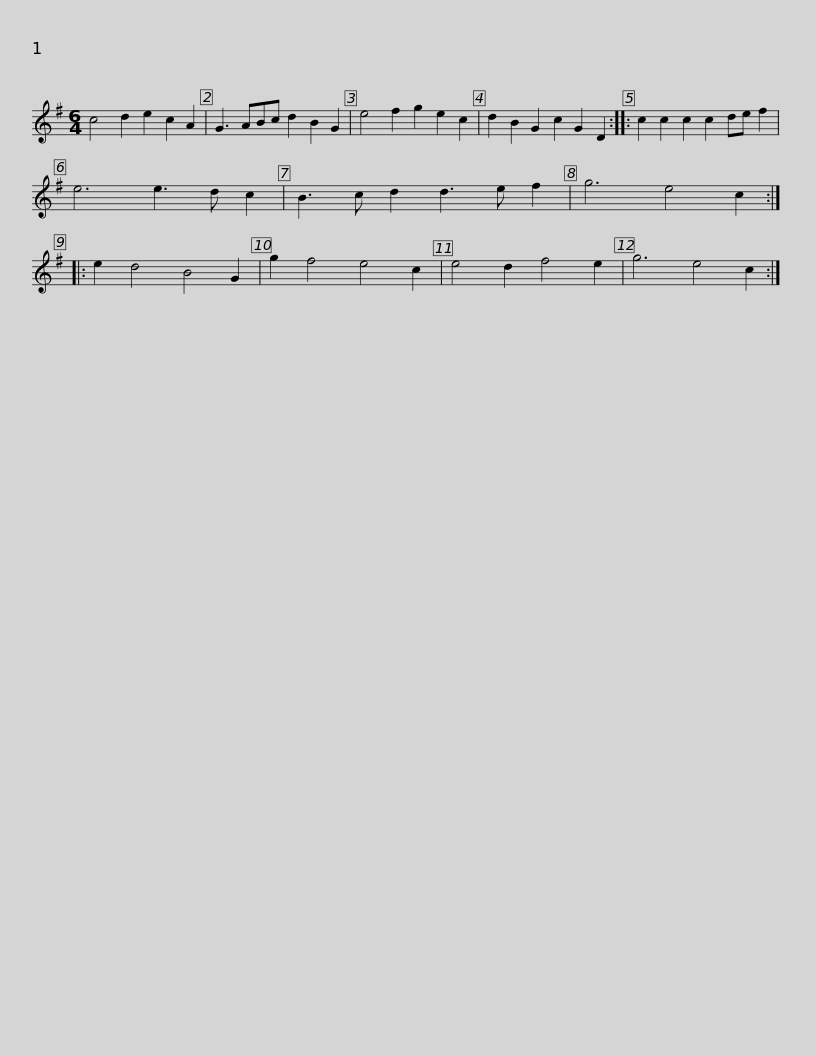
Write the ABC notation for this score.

X:1
L:1/8
M:6/4
I:linebreak $
K:G
V:1 treble
V:1
 c4 d2 e2 c2 A2 | G3 ABc d2 B2 G2 | e4 f2 g2 e2 c2 | d2 B2 G2 c2 G2 D2 :: c2 c2 c2 c2 de f2 | %5
 e6 e3 d c2 |$ B3 c d2 d3 e f2 | g6 e4 c2 :: e2 d4 B4 G2 | g2 f4 e4 c2 | %10
 e4 d2 f4 e2 | g6 e4 c2 :| %12
